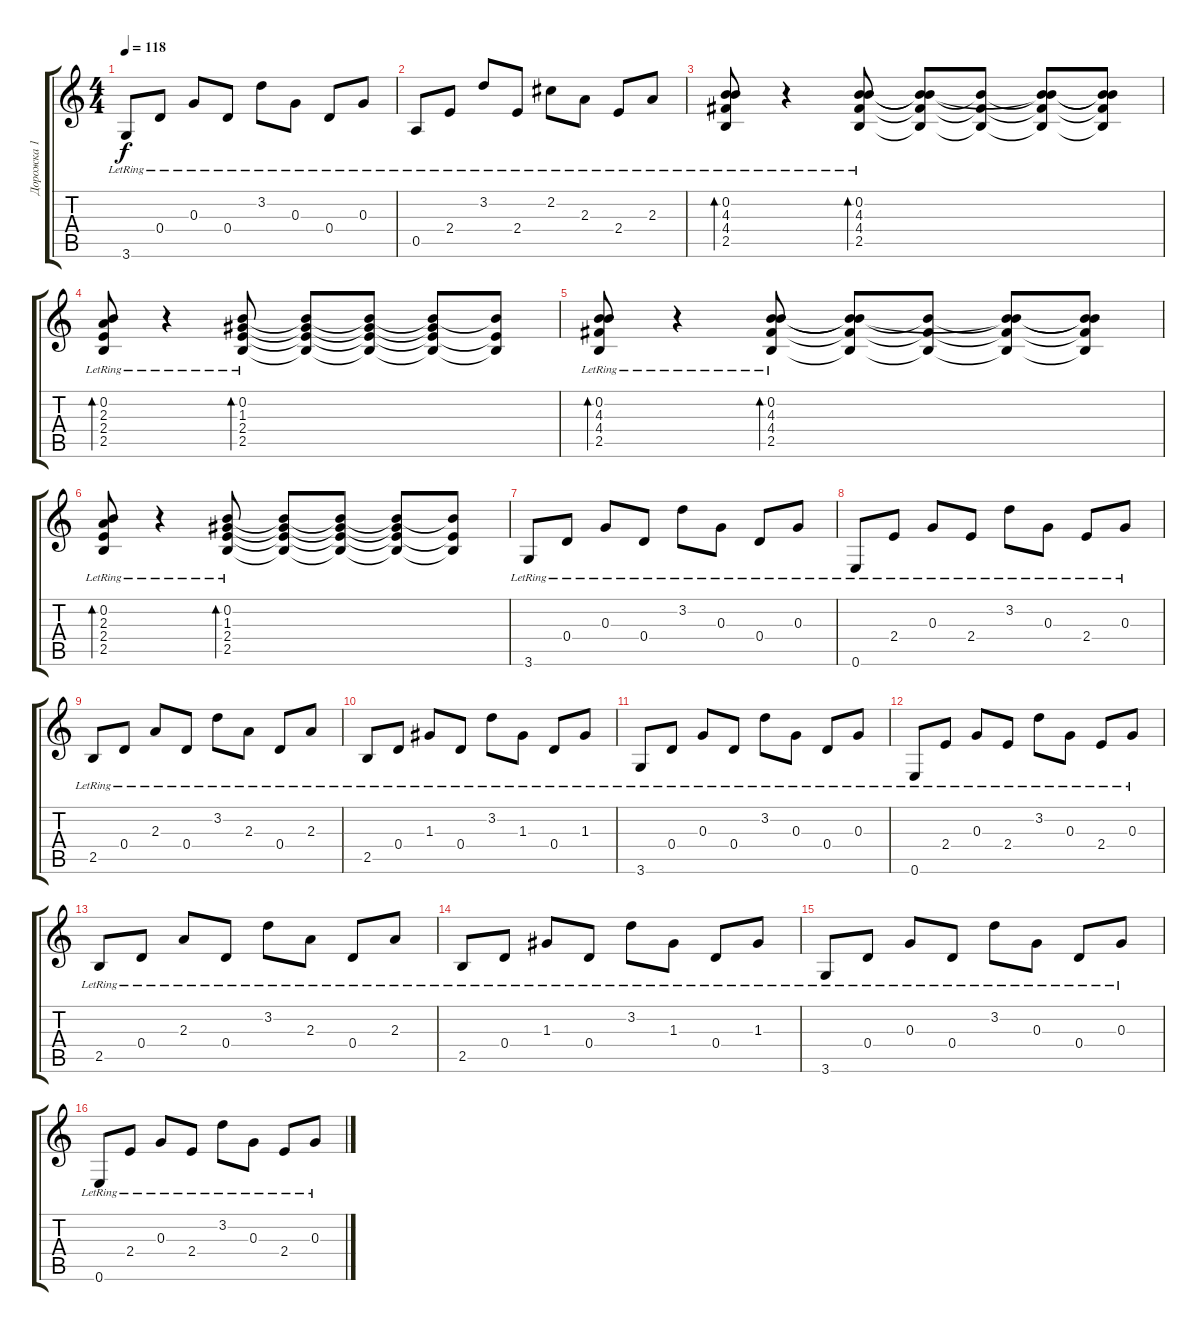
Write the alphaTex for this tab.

\track ("Дорожка 1" "Дорожка 1") {instrument acousticguitarnylon}
\staff {score tabs}
\tuning (E4 B3 G3 D3 A2 E2) {hide}
\ts (4 4)
\tempo 118
\clef g2
\ks c
3.6{lr}.8{dy f} 0.4{lr}.8 0.3{lr}.8 0.4{lr}.8 3.2{lr}.8 0.3{lr}.8 0.4{lr}.8 0.3{lr}.8 |
0.5{lr}.8 2.4{lr}.8 3.2{lr}.8 2.4{lr}.8 2.2{lr}.8 2.3{lr}.8 2.4{lr}.8 2.3{lr}.8 |
(0.2{lr} 4.3{lr} 4.4{lr} 2.5{lr}).8{bd 60} r.4 (0.2{lr} 4.3{lr} 4.4{lr} 2.5{lr}).8{bd 60} (0.2{t} 4.3{t} 4.4{t} 2.5{t}).8 (4.3{t} 4.4{t} 2.5{t}).8 (0.2{t} 4.3{t} 4.4{t} 2.5{t}).8 (0.2{t} 4.3{t} 4.4{t} 2.5{t}).8 |
(0.2{lr} 2.3{lr} 2.4{lr} 2.5{lr}).8{bd 60} r.4 (0.2{lr} 1.3{lr} 2.4{lr} 2.5{lr}).8{bd 60} (0.2{t} 1.3{t} 2.4{t} 2.5{t}).8 (0.2{t} 1.3{t} 2.4{t} 2.5{t}).8 (0.2{t} 1.3{t} 2.4{t} 2.5{t}).8 (0.2{t} 2.4{t} 2.5{t}).8 |
(0.2{lr} 4.3{lr} 4.4{lr} 2.5{lr}).8{bd 60} r.4 (0.2{lr} 4.3{lr} 4.4{lr} 2.5{lr}).8{bd 60} (0.2{t} 4.3{t} 4.4{t} 2.5{t}).8 (4.3{t} 4.4{t} 2.5{t}).8 (0.2{t} 4.3{t} 4.4{t} 2.5{t}).8 (0.2{t} 4.3{t} 4.4{t} 2.5{t}).8 |
(0.2{lr} 2.3{lr} 2.4{lr} 2.5{lr}).8{bd 60} r.4 (0.2{lr} 1.3{lr} 2.4{lr} 2.5{lr}).8{bd 60} (0.2{t} 1.3{t} 2.4{t} 2.5{t}).8 (0.2{t} 1.3{t} 2.4{t} 2.5{t}).8 (0.2{t} 1.3{t} 2.4{t} 2.5{t}).8 (0.2{t} 2.4{t} 2.5{t}).8 |
3.6{lr}.8 0.4{lr}.8 0.3{lr}.8 0.4{lr}.8 3.2{lr}.8 0.3{lr}.8 0.4{lr}.8 0.3{lr}.8 |
0.6{lr}.8 2.4{lr}.8 0.3{lr}.8 2.4{lr}.8 3.2{lr}.8 0.3{lr}.8 2.4{lr}.8 0.3{lr}.8 |
2.5{lr}.8 0.4{lr}.8 2.3{lr}.8 0.4{lr}.8 3.2{lr}.8 2.3{lr}.8 0.4{lr}.8 2.3{lr}.8 |
2.5{lr}.8 0.4{lr}.8 1.3{lr}.8 0.4{lr}.8 3.2{lr}.8 1.3{lr}.8 0.4{lr}.8 1.3{lr}.8 |
3.6{lr}.8 0.4{lr}.8 0.3{lr}.8 0.4{lr}.8 3.2{lr}.8 0.3{lr}.8 0.4{lr}.8 0.3{lr}.8 |
0.6{lr}.8 2.4{lr}.8 0.3{lr}.8 2.4{lr}.8 3.2{lr}.8 0.3{lr}.8 2.4{lr}.8 0.3{lr}.8 |
2.5{lr}.8 0.4{lr}.8 2.3{lr}.8 0.4{lr}.8 3.2{lr}.8 2.3{lr}.8 0.4{lr}.8 2.3{lr}.8 |
2.5{lr}.8 0.4{lr}.8 1.3{lr}.8 0.4{lr}.8 3.2{lr}.8 1.3{lr}.8 0.4{lr}.8 1.3{lr}.8 |
3.6{lr}.8 0.4{lr}.8 0.3{lr}.8 0.4{lr}.8 3.2{lr}.8 0.3{lr}.8 0.4{lr}.8 0.3{lr}.8 |
0.6{lr}.8 2.4{lr}.8 0.3{lr}.8 2.4{lr}.8 3.2{lr}.8 0.3{lr}.8 2.4{lr}.8 0.3{lr}.8
